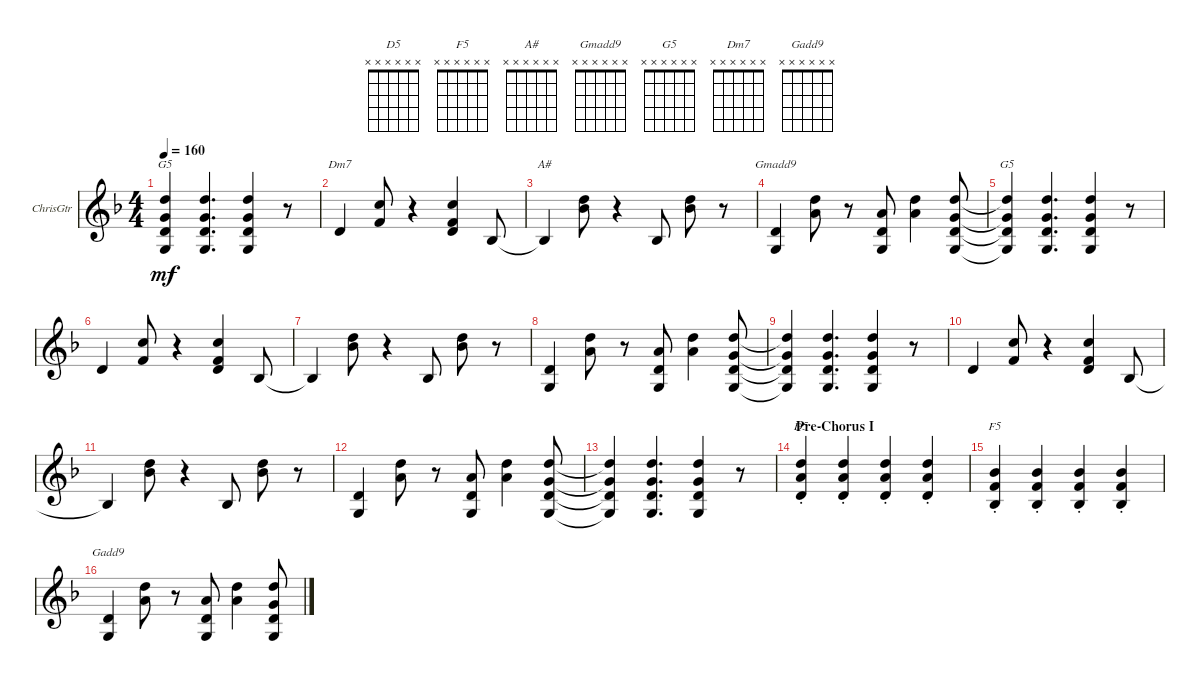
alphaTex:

\defaultSystemsLayout 4
\bracketExtendMode groupsimilarinstruments
\firstSystemTrackNameOrientation horizontal
\otherSystemsTrackNameOrientation horizontal
\track ("Rhythm Guitar" "ChrisGtr") {instrument distortionguitar}
\staff {score}
\tuning (E4 B3 G3 D3 A2 D2)
\chord ("D5" x x x x x x)
\chord ("F5" x x x x x x)
\chord ("A#" x x x x x x)
\chord ("Gmadd9" x x x x x x)
\chord ("G5" x x x x x x)
\chord ("Dm7" x x x x x x)
\chord ("Gadd9" x x x x x x)
\ts (4 4)
\tempo 160
\clef g2
\ks dminor
(5.5{t} 5.6{t} 5.4{t} 7.3{t}).4{ch "G5" dy mf} (5.6 5.5 5.4 7.3).4{d} (5.6 5.5 5.4 7.3).4 r.8 |
5.5.4{ch "Dm7"} (3.4 5.3).8 r.4 (5.3 3.4 5.5).4 8.6.8 |
8.6{t}.4{ch "A#"} (8.4 7.3).8 r.4 8.6.8 (8.4 7.3).8 r.8 |
(5.5 5.6).4{ch "Gmadd9"} (7.4 7.3).8 r.8 (5.6 5.5 7.4).8 (7.4 7.3).4 (5.6 5.5 5.4 7.3).8 |
(5.5{t} 5.6{t} 5.4{t} 7.3{t}).4{ch "G5"} (5.6 5.5 5.4 7.3).4{d} (5.6 5.5 5.4 7.3).4 r.8 |
5.5.4 (3.4 5.3).8 r.4 (5.3 3.4 5.5).4 8.6.8 |
8.6{t}.4 (8.4 7.3).8 r.4 8.6.8 (8.4 7.3).8 r.8 |
(5.5 5.6).4 (7.4 7.3).8 r.8 (5.6 5.5 7.4).8 (7.4 7.3).4 (5.6 5.5 5.4 7.3).8 |
(5.5{t} 5.6{t} 5.4{t} 7.3{t}).4 (5.6 5.5 5.4 7.3).4{d} (5.6 5.5 5.4 7.3).4 r.8 |
5.5.4 (3.4 5.3).8 r.4 (5.3 3.4 5.5).4 8.6.8 |
8.6{t}.4 (8.4 7.3).8 r.4 8.6.8 (8.4 7.3).8 r.8 |
(5.5 5.6).4 (7.4 7.3).8 r.8 (5.6 5.5 7.4).8 (7.4 7.3).4 (5.6 5.5 5.4 7.3).8 |
(5.5{t} 5.6{t} 5.4{t} 7.3{t}).4 (5.6 5.5 5.4 7.3).4{d} (5.6 5.5 5.4 7.3).4 r.8 |
\section ("" "Pre-Chorus I")
(5.5{st} 7.4{st} 7.3{st}).4{ch "D5"} (5.5{st} 7.4{st} 7.3{st}).4 (5.5{st} 7.4{st} 7.3{st}).4 (7.3{st} 7.4{st} 5.5{st}).4 |
(8.6{st} 8.5{st} 8.4{st}).4{ch "F5"} (8.4{st} 8.5{st} 8.6{st}).4 (8.6{st} 8.5{st} 8.4{st}).4 (8.4{st} 8.5{st} 8.6{st}).4 |
(5.5 5.6).4{ch "Gadd9"} (7.4 7.3).8 r.8 (5.6 5.5 7.4).8 (7.4 7.3).4 (5.6 5.5 5.4 7.3).8
